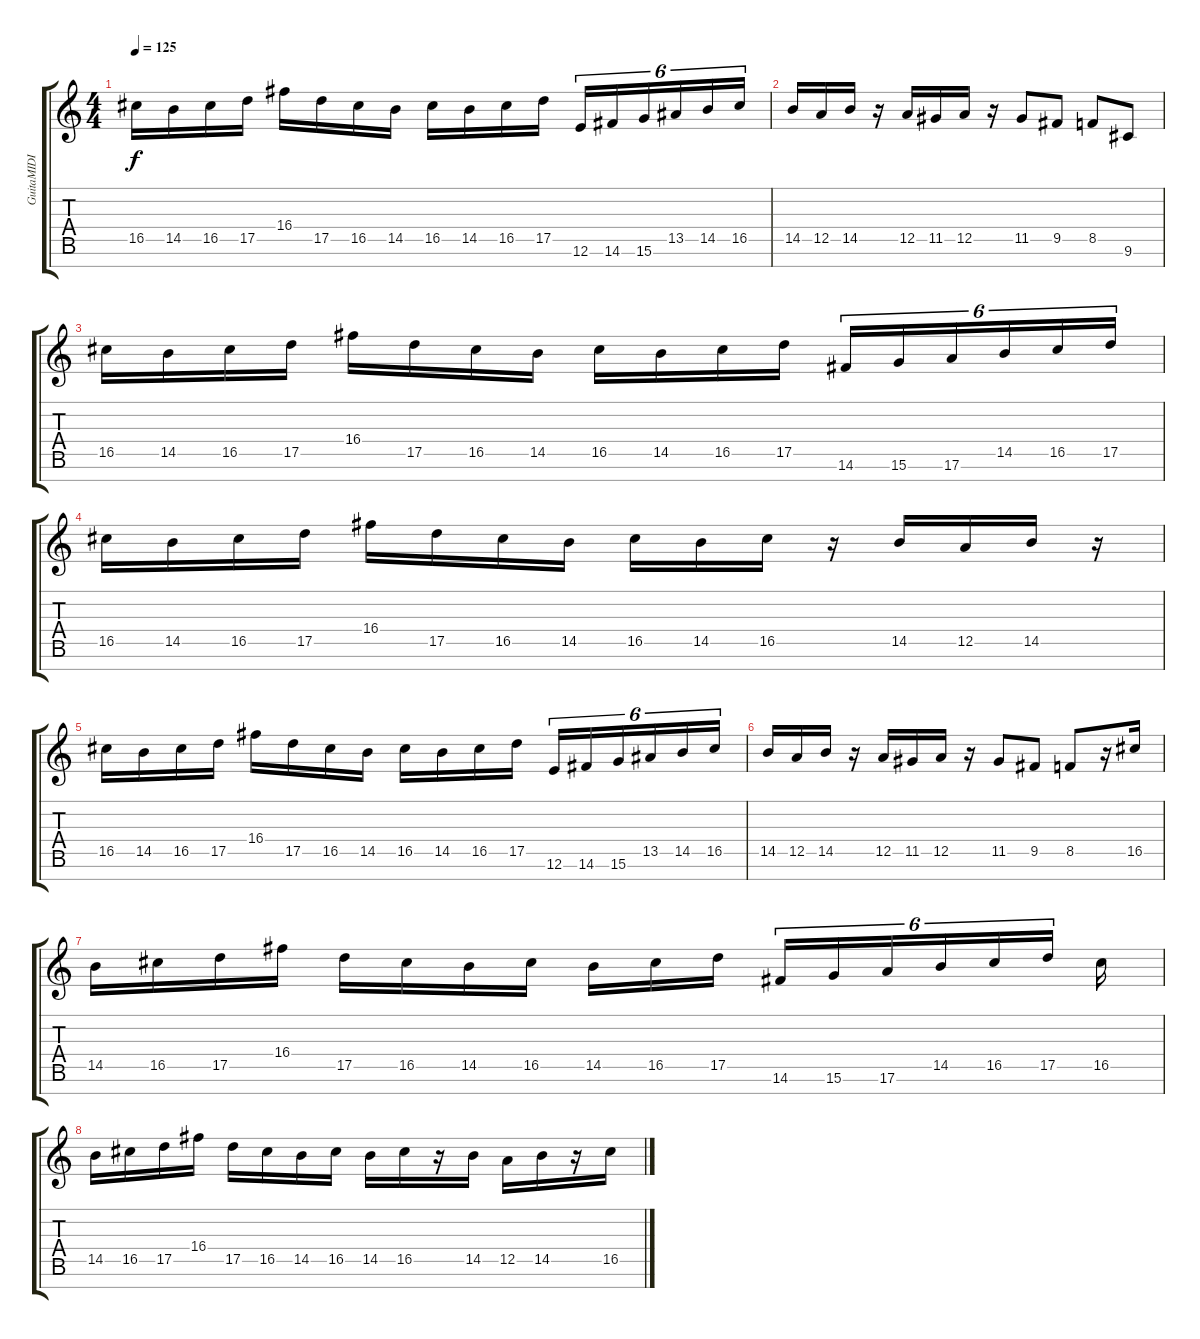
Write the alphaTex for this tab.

\track ("GuitaMIDI" "GuitaMIDI") {instrument distortionguitar}
\staff {score tabs}
\tuning (E4 B3 G3 D3 A2 E2 B1) {hide}
\ts (4 4)
\tempo 125
\clef g2
\ks c
16.5.16{dy f} 14.5.16 16.5.16 17.5.16 16.4.16 17.5.16 16.5.16 14.5.16 16.5.16 14.5.16 16.5.16 17.5.16 12.6.16{tu (6 4)} 14.6.16{tu (6 4)} 15.6.16{tu (6 4)} 13.5.16{tu (6 4)} 14.5.16{tu (6 4)} 16.5.16{tu (6 4)} |
14.5.16 12.5.16 14.5.16 r.16 12.5.16 11.5.16 12.5.16 r.16 11.5.8 9.5.8 8.5.8 9.6.8 |
16.5.16 14.5.16 16.5.16 17.5.16 16.4.16 17.5.16 16.5.16 14.5.16 16.5.16 14.5.16 16.5.16 17.5.16 14.6.16{tu (6 4)} 15.6.16{tu (6 4)} 17.6.16{tu (6 4)} 14.5.16{tu (6 4)} 16.5.16{tu (6 4)} 17.5.16{tu (6 4)} |
16.5.16 14.5.16 16.5.16 17.5.16 16.4.16 17.5.16 16.5.16 14.5.16 16.5.16 14.5.16 16.5.16 r.16 14.5.16 12.5.16 14.5.16 r.16 |
16.5.16 14.5.16 16.5.16 17.5.16 16.4.16 17.5.16 16.5.16 14.5.16 16.5.16 14.5.16 16.5.16 17.5.16 12.6.16{tu (6 4)} 14.6.16{tu (6 4)} 15.6.16{tu (6 4)} 13.5.16{tu (6 4)} 14.5.16{tu (6 4)} 16.5.16{tu (6 4)} |
14.5.16 12.5.16 14.5.16 r.16 12.5.16 11.5.16 12.5.16 r.16 11.5.8 9.5.8 8.5.8 r.16 16.5.16 |
14.5.16 16.5.16 17.5.16 16.4.16 17.5.16 16.5.16 14.5.16 16.5.16 14.5.16 16.5.16 17.5.16 14.6.16{tu (6 4)} 15.6.16{tu (6 4)} 17.6.16{tu (6 4)} 14.5.16{tu (6 4)} 16.5.16{tu (6 4)} 17.5.16{tu (6 4)} 16.5.16 |
14.5.16 16.5.16 17.5.16 16.4.16 17.5.16 16.5.16 14.5.16 16.5.16 14.5.16 16.5.16 r.16 14.5.16 12.5.16 14.5.16 r.16 16.5.16
